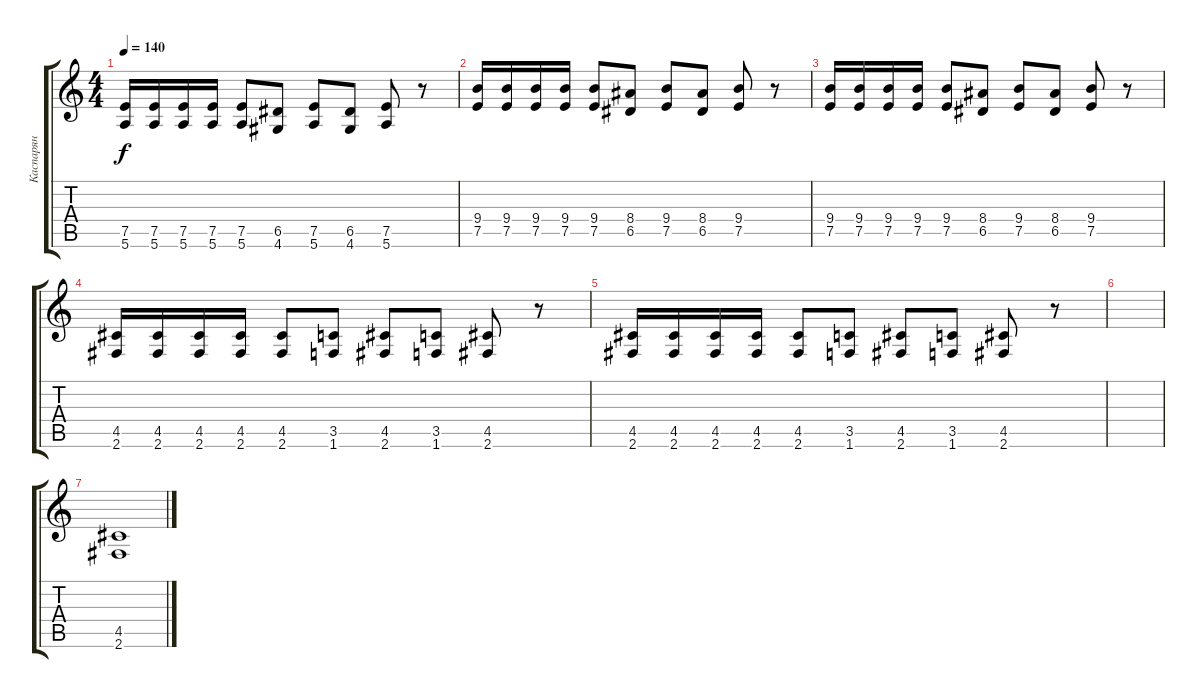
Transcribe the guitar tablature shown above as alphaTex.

\track ("Каспарян" "Каспарян") {instrument electricguitarclean}
\staff {score tabs}
\tuning (E4 B3 G3 D3 A2 E2) {hide}
\ts (4 4)
\tempo 140
\clef g2
\ks c
(7.5 5.6).16{dy f} (7.5 5.6).16 (7.5 5.6).16 (7.5 5.6).16 (7.5 5.6).8 (6.5 4.6).8 (7.5 5.6).8 (6.5 4.6).8 (7.5 5.6).8 r.8 |
(9.4 7.5).16 (9.4 7.5).16 (9.4 7.5).16 (9.4 7.5).16 (9.4 7.5).8 (8.4 6.5).8 (9.4 7.5).8 (8.4 6.5).8 (9.4 7.5).8 r.8 |
(9.4 7.5).16 (9.4 7.5).16 (9.4 7.5).16 (9.4 7.5).16 (9.4 7.5).8 (8.4 6.5).8 (9.4 7.5).8 (8.4 6.5).8 (9.4 7.5).8 r.8 |
(4.5 2.6).16 (4.5 2.6).16 (4.5 2.6).16 (4.5 2.6).16 (4.5 2.6).8 (3.5 1.6).8 (4.5 2.6).8 (3.5 1.6).8 (4.5 2.6).8 r.8 |
(4.5 2.6).16 (4.5 2.6).16 (4.5 2.6).16 (4.5 2.6).16 (4.5 2.6).8 (3.5 1.6).8 (4.5 2.6).8 (3.5 1.6).8 (4.5 2.6).8 r.8 |
|
(4.5 2.6).1
